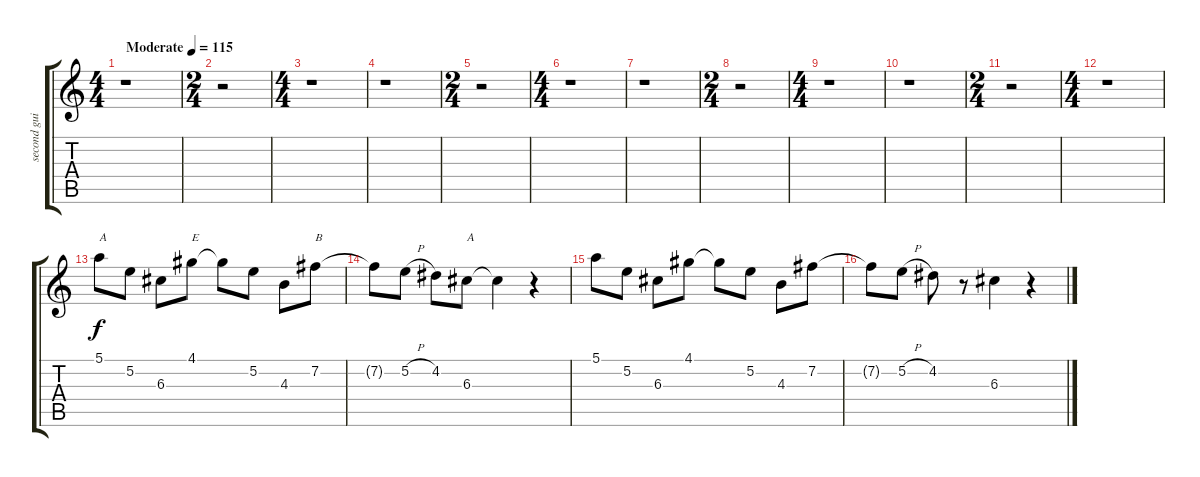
\track ("second guitar no capo" "second gui") {instrument acousticguitarnylon}
\staff {score tabs}
\tuning (E4 B3 G3 D3 A2 E2) {hide}
\ts (4 4)
\tempo (115 "Moderate")
\clef g2
\ks c
r.1{dy f instrument acousticguitarnylon} |
\ts (2 4)
r.2 |
\ts (4 4)
r.1 |
r.1 |
\ts (2 4)
r.2 |
\ts (4 4)
r.1 |
r.1 |
\ts (2 4)
r.2 |
\ts (4 4)
r.1 |
r.1 |
\ts (2 4)
r.2 |
\ts (4 4)
r.1 |
5.1.8{txt "A"} 5.2.8 6.3.8 4.1.8{txt "E"} 4.1{t}.8 5.2.8 4.3.8 7.2.8{txt "B"} |
7.2{t}.8 5.2{h}.8 4.2.8 6.3.8{txt "A"} 6.3{t}.4 r.4 |
5.1.8 5.2.8 6.3.8 4.1.8 4.1{t}.8 5.2.8 4.3.8 7.2.8 |
7.2{t}.8 5.2{h}.8 4.2.8 r.8 6.3.4 r.4
